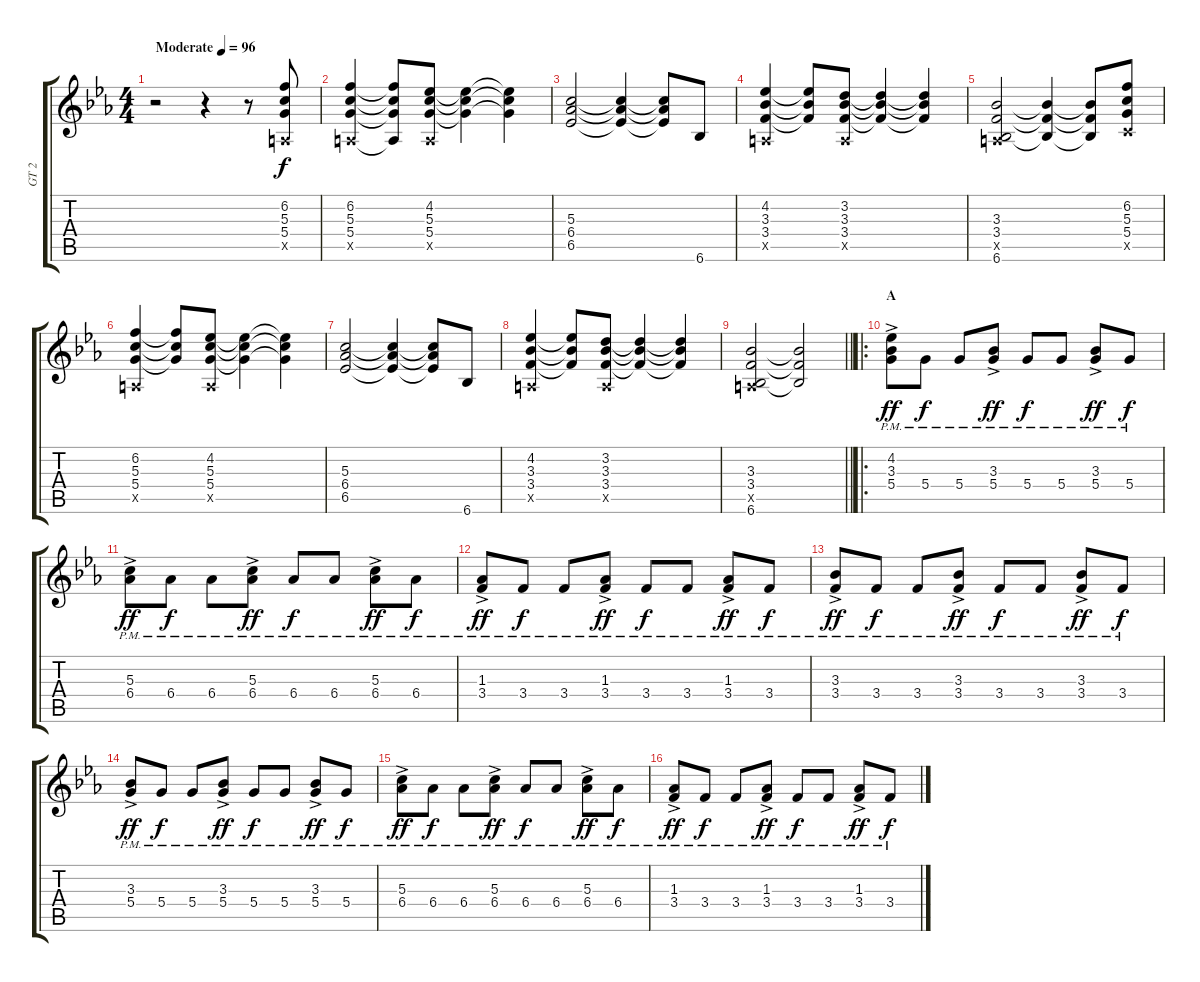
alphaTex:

\track ("GT 2" "GT 2") {instrument electricguitarclean}
\staff {score tabs}
\tuning (E4 B3 G3 D3 A2 E2) {hide}
\ts (4 4)
\tempo (96 "Moderate")
\clef g2
\ks cminor
r.2{dy f instrument electricguitarclean} r.4 r.8 (6.2 5.3 5.4 0.5{x}).8 |
(6.2 5.3 5.4 0.5{x}).4 (6.2{t} 5.3{t} 5.4{t} 0.5{t}).8 (4.2 5.3 5.4 0.5{x}).8 (4.2{t} 5.3{t} 5.4{t}).4 (4.2{t} 5.3{t} 5.4{t}).4 |
(5.3 6.4 6.5).2 (5.3{t} 6.4{t} 6.5{t}).4 (5.3{t} 6.4{t} 6.5{t}).8 6.6.8 |
(4.2 3.3 3.4 0.5{x}).4 (4.2{t} 3.3{t} 3.4{t}).8 (3.2 3.3 3.4 0.5{x}).8 (3.2{t} 3.3{t} 3.4{t}).4 (3.2{t} 3.3{t} 3.4{t}).4 |
(3.3 3.4 0.5{x} 6.6).2 (3.3{t} 3.4{t} 6.6{t}).4 (3.3{t} 3.4{t} 6.6{t}).8 (6.2 5.3 5.4 3.5{x}).8 |
(6.2 5.3 5.4 0.5{x}).4 (6.2{t} 5.3{t} 5.4{t}).8 (4.2 5.3 5.4 0.5{x}).8 (4.2{t} 5.3{t} 5.4{t}).4 (4.2{t} 5.3{t} 5.4{t}).4 |
(5.3 6.4 6.5).2 (5.3{t} 6.4{t} 6.5{t}).4 (5.3{t} 6.4{t} 6.5{t}).8 6.6.8 |
(4.2 3.3 3.4 0.5{x}).4 (4.2{t} 3.3{t} 3.4{t}).8 (3.2 3.3 3.4 0.5{x}).8 (3.2{t} 3.3{t} 3.4{t}).4 (3.2{t} 3.3{t} 3.4{t}).4 |
\barLineRight lightlight
(3.3 3.4 0.5{x} 6.6).2 (3.3{t} 3.4{t} 6.6{t}).2 |
\ro
\section ("" "A")
(4.2 3.3{ac pm} 5.4{ac pm}).8{dy ff} 5.4{pm}.8{dy f} 5.4{pm}.8 (3.3{ac pm} 5.4{ac pm}).8{dy ff} 5.4{pm}.8{dy f} 5.4{pm}.8 (3.3{ac pm} 5.4{ac pm}).8{dy ff} 5.4{pm}.8{dy f} |
(5.3{ac pm} 6.4{ac pm}).8{dy ff} 6.4{pm}.8{dy f} 6.4{pm}.8 (5.3{ac pm} 6.4{ac pm}).8{dy ff} 6.4{pm}.8{dy f} 6.4{pm}.8 (5.3{ac pm} 6.4{ac pm}).8{dy ff} 6.4{pm}.8{dy f} |
(1.3{ac pm} 3.4{ac pm}).8{dy ff} 3.4{pm}.8{dy f} 3.4{pm}.8 (1.3{ac pm} 3.4{ac pm}).8{dy ff} 3.4{pm}.8{dy f} 3.4{pm}.8 (1.3{ac pm} 3.4{ac pm}).8{dy ff} 3.4{pm}.8{dy f} |
(3.3{ac pm} 3.4{ac pm}).8{dy ff} 3.4{pm}.8{dy f} 3.4{pm}.8 (3.3{ac pm} 3.4{ac pm}).8{dy ff} 3.4{pm}.8{dy f} 3.4{pm}.8 (3.3{ac pm} 3.4{ac pm}).8{dy ff} 3.4{pm}.8{dy f} |
(3.3{ac pm} 5.4{ac pm}).8{dy ff} 5.4{pm}.8{dy f} 5.4{pm}.8 (3.3{ac pm} 5.4{ac pm}).8{dy ff} 5.4{pm}.8{dy f} 5.4{pm}.8 (3.3{ac pm} 5.4{ac pm}).8{dy ff} 5.4{pm}.8{dy f} |
(5.3{ac pm} 6.4{ac pm}).8{dy ff} 6.4{pm}.8{dy f} 6.4{pm}.8 (5.3{ac pm} 6.4{ac pm}).8{dy ff} 6.4{pm}.8{dy f} 6.4{pm}.8 (5.3{ac pm} 6.4{ac pm}).8{dy ff} 6.4{pm}.8{dy f} |
(1.3{ac pm} 3.4{ac pm}).8{dy ff} 3.4{pm}.8{dy f} 3.4{pm}.8 (1.3{ac pm} 3.4{ac pm}).8{dy ff} 3.4{pm}.8{dy f} 3.4{pm}.8 (1.3{ac pm} 3.4{ac pm}).8{dy ff} 3.4{pm}.8{dy f}
